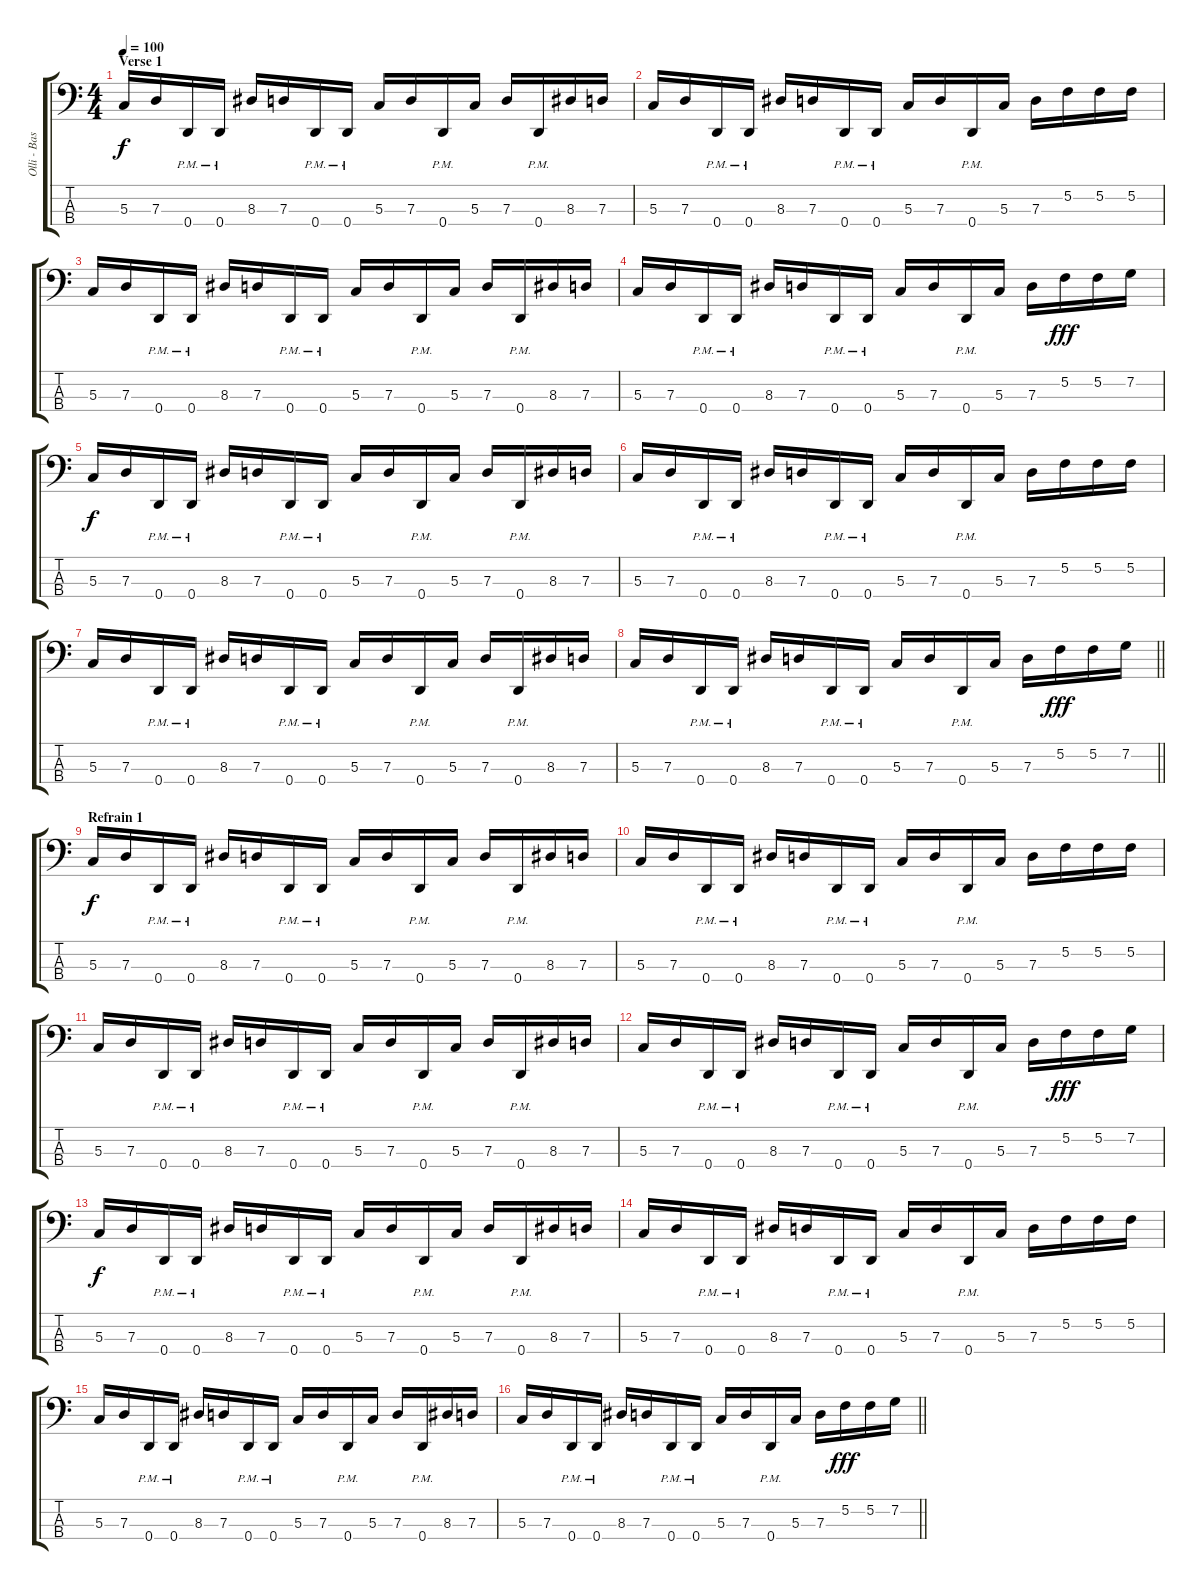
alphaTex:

\track ("Olli - Bass" "Olli - Bas") {instrument synthbass2}
\staff {score tabs}
\tuning (F2 C2 G1 D1) {hide}
\ts (4 4)
\section ("" "Verse 1")
\tempo 100
\clef f4
\ks c
5.3.16{dy f} 7.3.16 0.4{pm}.16 0.4{pm}.16 8.3.16 7.3.16 0.4{pm}.16 0.4{pm}.16 5.3.16 7.3.16 0.4{pm}.16 5.3.16 7.3.16 0.4{pm}.16 8.3.16 7.3.16 |
5.3.16 7.3.16 0.4{pm}.16 0.4{pm}.16 8.3.16 7.3.16 0.4{pm}.16 0.4{pm}.16 5.3.16 7.3.16 0.4{pm}.16 5.3.16 7.3.16 5.2.16 5.2.16 5.2.16 |
5.3.16 7.3.16 0.4{pm}.16 0.4{pm}.16 8.3.16 7.3.16 0.4{pm}.16 0.4{pm}.16 5.3.16 7.3.16 0.4{pm}.16 5.3.16 7.3.16 0.4{pm}.16 8.3.16 7.3.16 |
5.3.16 7.3.16 0.4{pm}.16 0.4{pm}.16 8.3.16 7.3.16 0.4{pm}.16 0.4{pm}.16 5.3.16 7.3.16 0.4{pm}.16 5.3.16 7.3.16 5.2.16{dy fff} 5.2.16 7.2.16 |
5.3.16{dy f} 7.3.16 0.4{pm}.16 0.4{pm}.16 8.3.16 7.3.16 0.4{pm}.16 0.4{pm}.16 5.3.16 7.3.16 0.4{pm}.16 5.3.16 7.3.16 0.4{pm}.16 8.3.16 7.3.16 |
5.3.16 7.3.16 0.4{pm}.16 0.4{pm}.16 8.3.16 7.3.16 0.4{pm}.16 0.4{pm}.16 5.3.16 7.3.16 0.4{pm}.16 5.3.16 7.3.16 5.2.16 5.2.16 5.2.16 |
5.3.16 7.3.16 0.4{pm}.16 0.4{pm}.16 8.3.16 7.3.16 0.4{pm}.16 0.4{pm}.16 5.3.16 7.3.16 0.4{pm}.16 5.3.16 7.3.16 0.4{pm}.16 8.3.16 7.3.16 |
\barLineRight lightlight
5.3.16 7.3.16 0.4{pm}.16 0.4{pm}.16 8.3.16 7.3.16 0.4{pm}.16 0.4{pm}.16 5.3.16 7.3.16 0.4{pm}.16 5.3.16 7.3.16 5.2.16{dy fff} 5.2.16 7.2.16 |
\section ("" "Refrain 1")
5.3.16{dy f} 7.3.16 0.4{pm}.16 0.4{pm}.16 8.3.16 7.3.16 0.4{pm}.16 0.4{pm}.16 5.3.16 7.3.16 0.4{pm}.16 5.3.16 7.3.16 0.4{pm}.16 8.3.16 7.3.16 |
5.3.16 7.3.16 0.4{pm}.16 0.4{pm}.16 8.3.16 7.3.16 0.4{pm}.16 0.4{pm}.16 5.3.16 7.3.16 0.4{pm}.16 5.3.16 7.3.16 5.2.16 5.2.16 5.2.16 |
5.3.16 7.3.16 0.4{pm}.16 0.4{pm}.16 8.3.16 7.3.16 0.4{pm}.16 0.4{pm}.16 5.3.16 7.3.16 0.4{pm}.16 5.3.16 7.3.16 0.4{pm}.16 8.3.16 7.3.16 |
5.3.16 7.3.16 0.4{pm}.16 0.4{pm}.16 8.3.16 7.3.16 0.4{pm}.16 0.4{pm}.16 5.3.16 7.3.16 0.4{pm}.16 5.3.16 7.3.16 5.2.16{dy fff} 5.2.16 7.2.16 |
5.3.16{dy f} 7.3.16 0.4{pm}.16 0.4{pm}.16 8.3.16 7.3.16 0.4{pm}.16 0.4{pm}.16 5.3.16 7.3.16 0.4{pm}.16 5.3.16 7.3.16 0.4{pm}.16 8.3.16 7.3.16 |
5.3.16 7.3.16 0.4{pm}.16 0.4{pm}.16 8.3.16 7.3.16 0.4{pm}.16 0.4{pm}.16 5.3.16 7.3.16 0.4{pm}.16 5.3.16 7.3.16 5.2.16 5.2.16 5.2.16 |
5.3.16 7.3.16 0.4{pm}.16 0.4{pm}.16 8.3.16 7.3.16 0.4{pm}.16 0.4{pm}.16 5.3.16 7.3.16 0.4{pm}.16 5.3.16 7.3.16 0.4{pm}.16 8.3.16 7.3.16 |
\barLineRight lightlight
5.3.16 7.3.16 0.4{pm}.16 0.4{pm}.16 8.3.16 7.3.16 0.4{pm}.16 0.4{pm}.16 5.3.16 7.3.16 0.4{pm}.16 5.3.16 7.3.16 5.2.16{dy fff} 5.2.16 7.2.16
